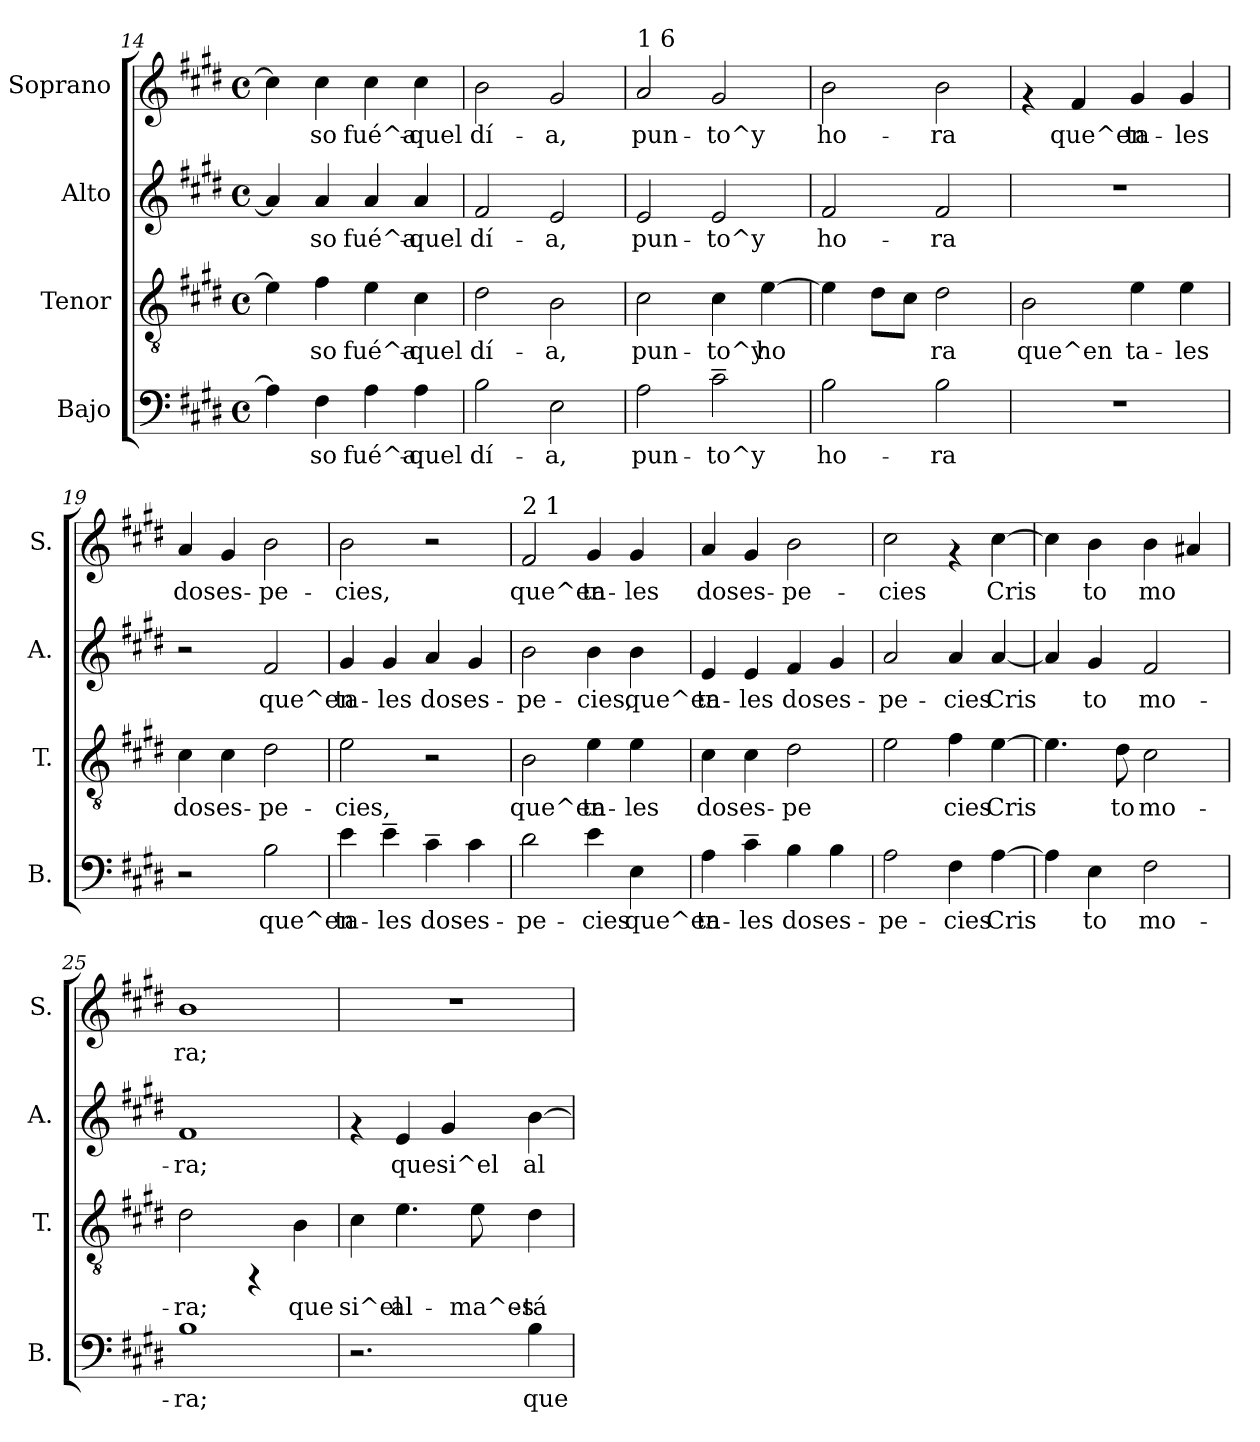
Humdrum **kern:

**kern	**text	**kern	**text	**kern	**text	**kern	**text
*part4	*part4	*part3	*part3	*part2	*part2	*part1	*part1
*staff4	*staff4	*staff3	*staff3	*staff2	*staff2	*staff1	*staff1
*I"Bajo	*	*I"Tenor	*	*I"Alto	*	*I"Soprano	*
*I'B.	*	*I'T.	*	*I'A.	*	*I'S.	*
*clefF4	*	*clefGv2	*	*clefG2	*	*clefG2	*
*k[f#c#g#d#]	*	*k[f#c#g#d#]	*	*k[f#c#g#d#]	*	*k[f#c#g#d#]	*
*E:	*	*E:	*	*E:	*	*E:	*
*M4/4	*	*M4/4	*	*M4/4	*	*M4/4	*
*met(c)	*	*met(c)	*	*met(c)	*	*met(c)	*
=14	=14	=14	=14	=14	=14	=14	=14
!	!LO:LY:b:cj	!	!LO:LY:b:cj	!	!LO:LY:b:cj	!	!LO:LY:b:cj
4A\]	--	4e\]	--	4a/]	--	4cc#\]	--
!	!LO:LY:b:cj	!	!LO:LY:b:cj	!	!LO:LY:b:cj	!	!LO:LY:b:cj
4F#\	-so	4f#\	-so	4a/	-so	4cc#\	-so
!	!LO:LY:b:cj	!	!LO:LY:b:cj	!	!LO:LY:b:cj	!	!LO:LY:b:cj
4A\	fué^a-	4e\	fué^a-	4a/	fué^a-	4cc#\	fué^a-
!	!LO:LY:b:cj	!	!LO:LY:b:cj	!	!LO:LY:b:cj	!	!LO:LY:b:cj
4A\	-quel	4c#\	-quel	4a/	-quel	4cc#\	-quel
=15	=15	=15	=15	=15	=15	=15	=15
!	!LO:LY:b:cj	!	!LO:LY:b:cj	!	!LO:LY:b:cj	!	!LO:LY:b:cj
2B\	dí-	2d#\	dí-	2f#/	dí-	2b\	dí-
!	!LO:LY:b:cj	!	!LO:LY:b:cj	!	!LO:LY:b:cj	!	!LO:LY:b:cj
2E\	-a,	2B\	-a,	2e/	-a,	2g#/	-a,
!!LO:LB:g=z
=16	=16	=16	=16	=16	=16	=16	=16
!	!	!	!	!	!	!LO:TX:a:t=1 6	!
!	!LO:LY:b:cj	!	!LO:LY:b:cj	!	!LO:LY:b:cj	!	!LO:LY:b:cj
2A\	pun-	2c#\	pun-	2e/	pun-	2a/	pun-
!	!LO:LY:b:cj	!	!LO:LY:b:cj	!	!LO:LY:b:cj	!	!LO:LY:b:cj
2c#~>\	-to^y	4c#\	-to^y	2e/	-to^y	2g#/	-to^y
!	!	!	!LO:LY:b:cj	!	!	!	!
.	.	[>4e\	ho-	.	.	.	.
=17	=17	=17	=17	=17	=17	=17	=17
!	!LO:LY:b:cj	!	!LO:LY:b:cj	!	!LO:LY:b:cj	!	!LO:LY:b:cj
2B\	ho-	4e\]	--	2f#/	ho-	2b\	ho-
!	!	!	!LO:LY:b:cj	!	!	!	!
.	.	8d#\L	--	.	.	.	.
!	!	!	!LO:LY:b:cj	!	!	!	!
.	.	8c#\J	--	.	.	.	.
!	!LO:LY:b:cj	!	!LO:LY:b:cj	!	!LO:LY:b:cj	!	!LO:LY:b:cj
2B\	-ra	2d#\	-ra	2f#/	-ra	2b\	-ra
=18	=18	=18	=18	=18	=18	=18	=18
!	!	!	!LO:LY:b:cj	!	!	!	!
1r	.	2B\	que^en	1r	.	4rf	.
!	!	!	!	!	!	!	!LO:LY:b:cj
.	.	.	.	.	.	4f#/	que^en
!	!	!	!LO:LY:b:cj	!	!	!	!LO:LY:b:cj
.	.	4e\	ta-	.	.	4g#/	ta-
!	!	!	!LO:LY:b:cj	!	!	!	!LO:LY:b:cj
.	.	4e\	-les	.	.	4g#/	-les
=19	=19	=19	=19	=19	=19	=19	=19
!	!	!	!LO:LY:b:cj	!	!	!	!LO:LY:b:cj
2r	.	4c#\	dos	2r	.	4a/	dos
!	!	!	!LO:LY:b:cj	!	!	!	!LO:LY:b:cj
.	.	4c#\	es-	.	.	4g#/	es-
!	!LO:LY:b:cj	!	!LO:LY:b:cj	!	!LO:LY:b:cj	!	!LO:LY:b:cj
2B\	que^en	2d#\	-pe-	2f#/	que^en	2b\	-pe-
=20	=20	=20	=20	=20	=20	=20	=20
!	!LO:LY:b:cj	!	!LO:LY:b:cj	!	!LO:LY:b:cj	!	!LO:LY:b:cj
4e\	ta-	2e\	-cies,	4g#/	ta-	2b\	-cies,
!	!LO:LY:b:cj	!	!	!	!LO:LY:b:cj	!	!
4e~>\	-les	.	.	4g#/	-les	.	.
!	!LO:LY:b:cj	!	!	!	!LO:LY:b:cj	!	!
4c#~>\	dos	2r	.	4a/	dos	2r	.
!	!LO:LY:b:cj	!	!	!	!LO:LY:b:cj	!	!
4c#\	es-	.	.	4g#/	es-	.	.
!!LO:LB:g=z
=21	=21	=21	=21	=21	=21	=21	=21
!	!	!	!	!	!	!LO:TX:a:t=2 1	!
!	!LO:LY:b:cj	!	!LO:LY:b:cj	!	!LO:LY:b:cj	!	!LO:LY:b:cj
2d#\	-pe-	2B\	que^en	2b\	-pe-	2f#/	que^en
!	!LO:LY:b:cj	!	!LO:LY:b:cj	!	!LO:LY:b:cj	!	!LO:LY:b:cj
4e\	-cies	4e\	ta-	4b\	-cies,	4g#/	ta-
!	!LO:LY:b:cj	!	!LO:LY:b:cj	!	!LO:LY:b:cj	!	!LO:LY:b:cj
4E\	que^en	4e\	-les	4b\	que^en	4g#/	-les
=22	=22	=22	=22	=22	=22	=22	=22
!	!LO:LY:b:cj	!	!LO:LY:b:cj	!	!LO:LY:b:cj	!	!LO:LY:b:cj
4A\	ta-	4c#\	dos	4e/	ta-	4a/	dos
!	!LO:LY:b:cj	!	!LO:LY:b:cj	!	!LO:LY:b:cj	!	!LO:LY:b:cj
4c#~>\	-les	4c#\	es-	4e/	-les	4g#/	es-
!	!LO:LY:b:cj	!	!LO:LY:b:cj	!	!LO:LY:b:cj	!	!LO:LY:b:cj
4B\	dos	2d#\	-pe-	4f#/	dos	2b\	-pe-
!	!LO:LY:b:cj	!	!	!	!LO:LY:b:cj	!	!
4B\	es-	.	.	4g#/	es-	.	.
=23	=23	=23	=23	=23	=23	=23	=23
!	!LO:LY:b:cj	!	!LO:LY:b:cj	!	!LO:LY:b:cj	!	!LO:LY:b:cj
2A\	-pe-	2e\	--	2a/	-pe-	2cc#\	-cies
!	!LO:LY:b:cj	!	!LO:LY:b:cj	!	!LO:LY:b:cj	!	!
4F#\	-cies	4f#\	-cies	4a/	-cies	4rf	.
!	!LO:LY:b:cj	!	!LO:LY:b:cj	!	!LO:LY:b:cj	!	!LO:LY:b:cj
[>4A\	Cris-	[>4e\	Cris-	[<4a/	Cris-	[>4cc#\	Cris-
=24	=24	=24	=24	=24	=24	=24	=24
!	!LO:LY:b:cj	!	!LO:LY:b:cj	!	!LO:LY:b:cj	!	!LO:LY:b:cj
4A\]	--	4.e\]	--	4a/]	--	4cc#\]	--
!	!LO:LY:b:cj	!	!	!	!LO:LY:b:cj	!	!LO:LY:b:cj
4E\	-to	.	.	4g#/	-to	4b\	-to
!	!	!	!LO:LY:b:cj	!	!	!	!
.	.	8d#\	-to	.	.	.	.
!	!LO:LY:b:cj	!	!LO:LY:b:cj	!	!LO:LY:b:cj	!	!LO:LY:b:cj
2F#\	mo-	2c#\	mo-	2f#/	mo-	4b\	mo-
!	!	!	!	!	!	!	!LO:LY:b:cj
.	.	.	.	.	.	4a#X/	--
=25	=25	=25	=25	=25	=25	=25	=25
!	!LO:LY:b:cj	!	!LO:LY:b:cj	!	!LO:LY:b:cj	!	!LO:LY:b:cj
1B	-ra;	2d#\	-ra;	1f#	-ra;	1b	-ra;
.	.	4rFF	.	.	.	.	.
!	!	!	!LO:LY:b:cj	!	!	!	!
.	.	4B\	que	.	.	.	.
!!LO:PB:g=z
=26	=26	=26	=26	=26	=26	=26	=26
!	!	!	!LO:LY:b:cj	!	!	!	!
2.r	.	4c#\	si^el	4rf	.	1r	.
!	!	!	!LO:LY:b:cj	!	!LO:LY:b:cj	!	!
.	.	4.e\	al-	4e/	que	.	.
!	!	!	!	!	!LO:LY:b:cj	!	!
.	.	.	.	4g#/	si^el	.	.
!	!	!	!LO:LY:b:cj	!	!	!	!
.	.	8e\	-ma^es-	.	.	.	.
!	!LO:LY:b:cj	!	!LO:LY:b:cj	!	!LO:LY:b:cj	!	!
4B\	que	4d#\	-tá	[>4b\	al-	.	.
=	=	=	=	=	=	=	=
*-	*-	*-	*-	*-	*-	*-	*-
